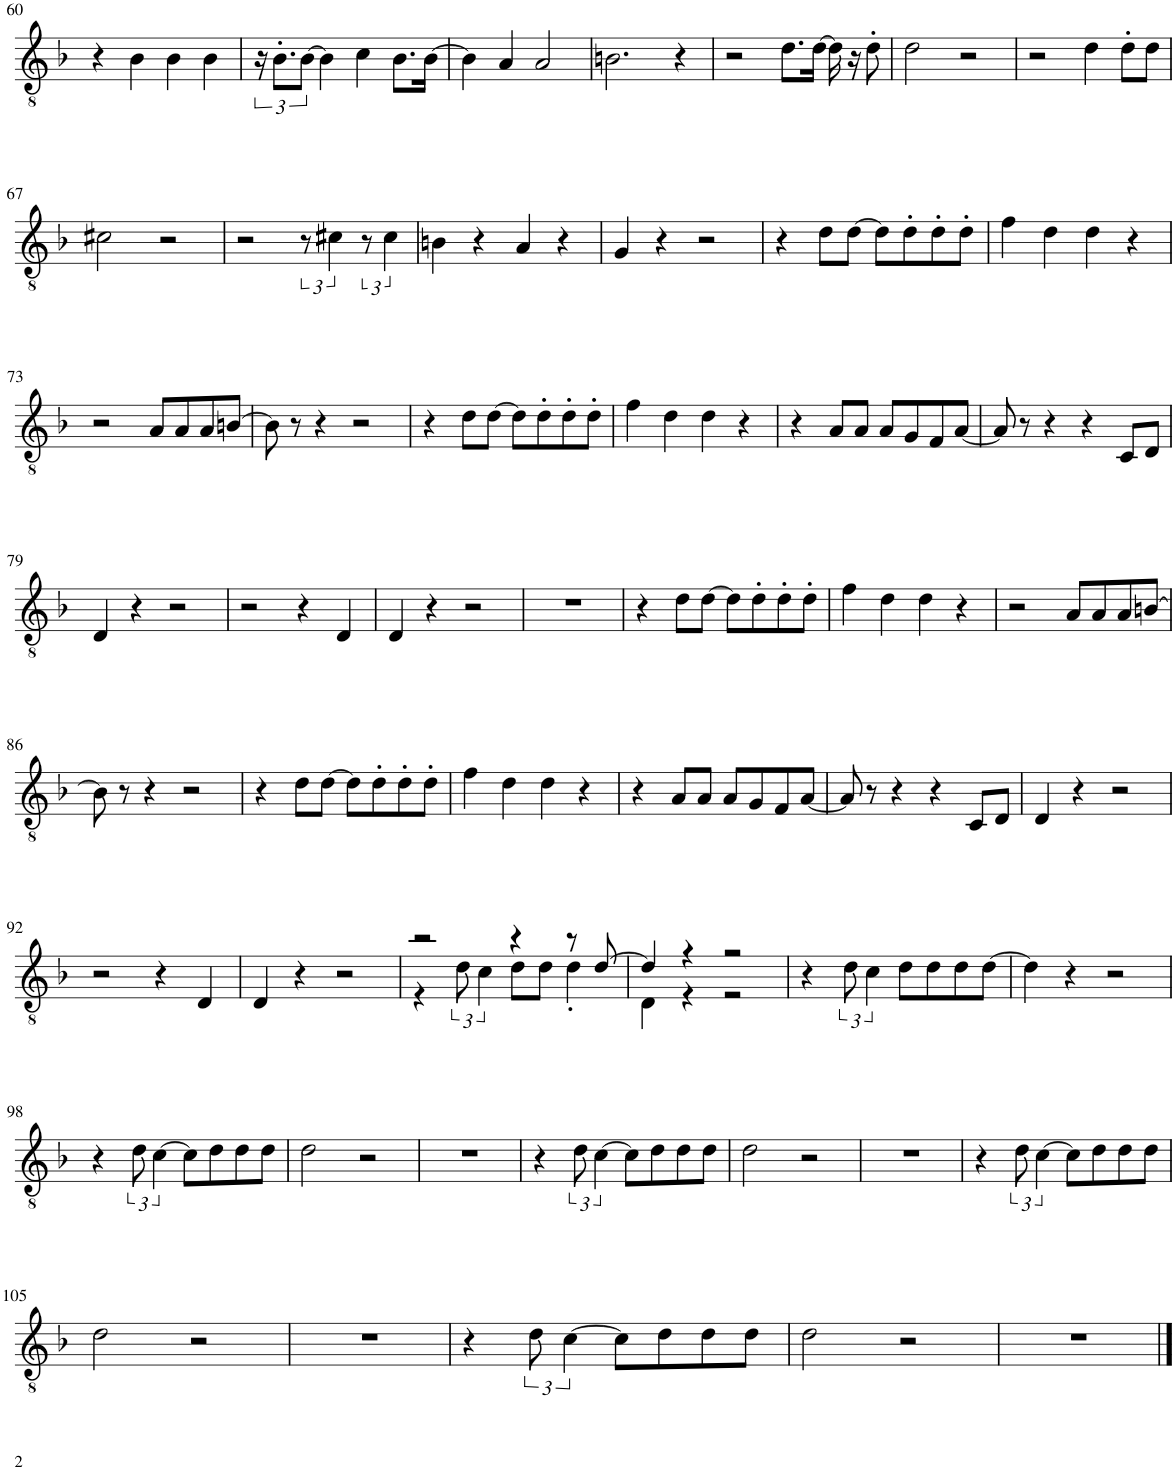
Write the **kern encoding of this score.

**kern
*part1
*staff1
*I"Piano
*I'Pno.
!!LO:PB:g=z
*clefGv2
*k[b-]
*M4/4
=60
4r
4B-\
4B-\
4B-\
=61
24r
12.B-'\L
[12B-\J
4B-\]
4c\
8.B-\L
[16B-\Jk
=62
4B-\]
4A/
2A/
=63
2.Bn\
4r
=64
2r
8.d\L
[16d\Jk
16d\]
16r
8d'\
=65
2d\
2r
=66
2r
4d\
8d'\L
8d\J
!!LO:LB:g=z
=67
2c#X\
2r
=68
2r
12r
6c#X\
12r
6c#\
=69
4Bn\
4r
4A/
4r
=70
4G/
4r
2r
=71
4r
8d\L
[8d\J
8d\L]
8d'\
8d'\
8d'\J
=72
4f\
4d\
4d\
4r
!!LO:LB:g=z
=73
2r
8A/L
8A/
8A/
[8Bn/J
=74
8B\]
8r
4r
2r
=75
4r
8d\L
[8d\J
8d\L]
8d'\
8d'\
8d'\J
=76
4f\
4d\
4d\
4r
=77
4r
8A/L
8A/J
8A/L
8G/
8F/
[8A/J
=78
8A/]
8r
4r
4r
8C/L
8D/J
!!LO:LB:g=z
=79
4D/
4r
2r
=80
2r
4r
4D/
=81
4D/
4r
2r
=82
1r
=83
4r
8d\L
[8d\J
8d\L]
8d'\
8d'\
8d'\J
=84
4f\
4d\
4d\
4r
=85
2r
8A/L
8A/
8A/
[8Bn/J
!!LO:LB:g=z
=86
8B\]
8r
4r
2r
=87
4r
8d\L
[8d\J
8d\L]
8d'\
8d'\
8d'\J
=88
4f\
4d\
4d\
4r
=89
4r
8A/L
8A/J
8A/L
8G/
8F/
[8A/J
=90
8A/]
8r
4r
4r
8C/L
8D/J
=91
4D/
4r
2r
!!LO:LB:g=z
=92
2r
4r
4D/
=93
4D/
4r
2r
=94
*^
2r	4r
.	12d\
.	6c\
4r	8d\L
.	8d\J
8r	4d'\
[8d/	.
=95	=95
4d/]	4D\
4r	4r
2r	2r
*v	*v
=96
4r
12d\
6c\
8d\L
8d\
8d\
[8d\J
=97
4d\]
4r
2r
!!LO:LB:g=z
=98
4r
12d\
[6c\
8c\L]
8d\
8d\
8d\J
=99
2d\
2r
=100
1r
=101
4r
12d\
[6c\
8c\L]
8d\
8d\
8d\J
=102
2d\
2r
=103
1r
=104
4r
12d\
[6c\
8c\L]
8d\
8d\
8d\J
!!LO:LB:g=z
=105
2d\
2r
=106
1r
=107
4r
12d\
[6c\
8c\L]
8d\
8d\
8d\J
=108
2d\
2r
=109
1r
==
*-
